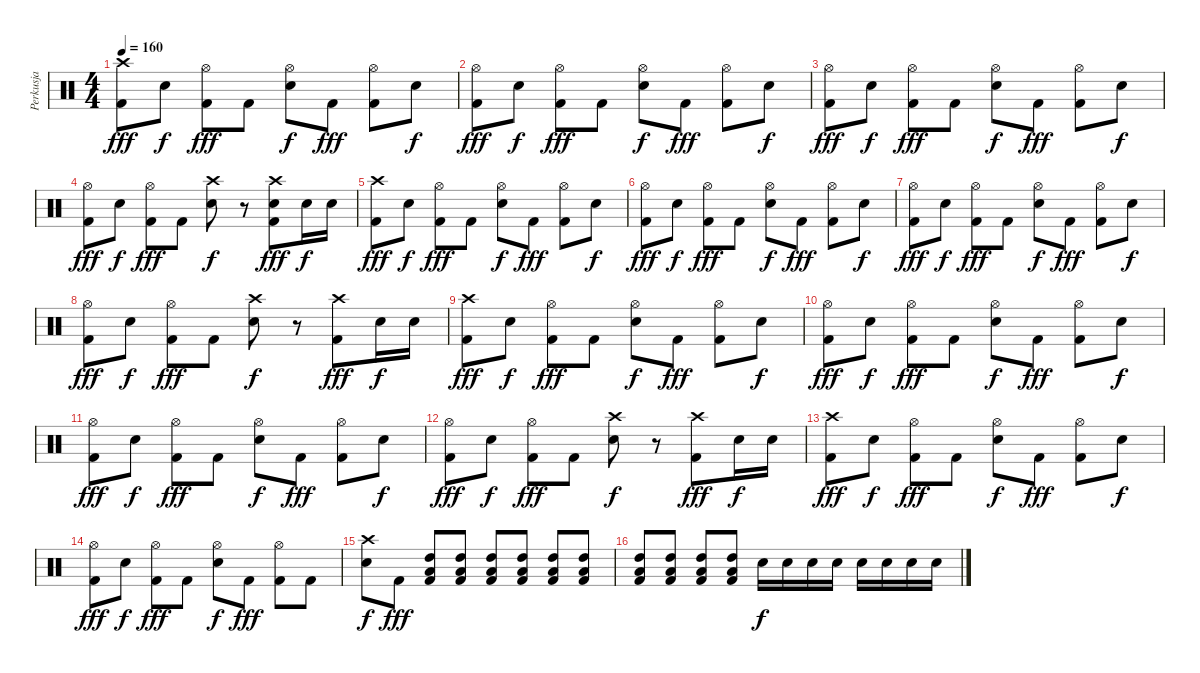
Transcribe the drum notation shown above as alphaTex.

\track ("Perkusja" "Perkusja") {instrument percussion}
\staff {score}
\articulation defaults
\ts (4 4)
\tempo 160
\clef neutral
\ks c
("Crash high (hit)" "Kick (hit) 2").8{dy fff} "Electric Snare (hit)".8{dy f} ("Hi-Hat (open)" "Kick (hit) 2").8{dy fff} "Kick (hit) 2".8 ("Hi-Hat (open)" "Electric Snare (hit)").8{dy f} "Kick (hit) 2".8{dy fff} ("Hi-Hat (open)" "Kick (hit) 2").8 "Electric Snare (hit)".8{dy f} |
("Hi-Hat (open)" "Kick (hit) 2").8{dy fff} "Electric Snare (hit)".8{dy f} ("Hi-Hat (open)" "Kick (hit) 2").8{dy fff} "Kick (hit) 2".8 ("Hi-Hat (open)" "Electric Snare (hit)").8{dy f} "Kick (hit) 2".8{dy fff} ("Hi-Hat (open)" "Kick (hit) 2").8 "Electric Snare (hit)".8{dy f} |
("Hi-Hat (open)" "Kick (hit) 2").8{dy fff} "Electric Snare (hit)".8{dy f} ("Hi-Hat (open)" "Kick (hit) 2").8{dy fff} "Kick (hit) 2".8 ("Hi-Hat (open)" "Electric Snare (hit)").8{dy f} "Kick (hit) 2".8{dy fff} ("Hi-Hat (open)" "Kick (hit) 2").8 "Electric Snare (hit)".8{dy f} |
("Hi-Hat (open)" "Kick (hit) 2").8{dy fff} "Electric Snare (hit)".8{dy f} ("Hi-Hat (open)" "Kick (hit) 2").8{dy fff} "Kick (hit) 2".8 ("Crash high (hit)" "Electric Snare (hit)").8{dy f} r.8 ("Crash high (hit)" "Electric Snare (hit)" "Kick (hit) 2").8{dy fff} "Electric Snare (hit)".16{dy f} "Electric Snare (hit)".16 |
("Crash high (hit)" "Kick (hit) 2").8{dy fff} "Electric Snare (hit)".8{dy f} ("Hi-Hat (open)" "Kick (hit) 2").8{dy fff} "Kick (hit) 2".8 ("Hi-Hat (open)" "Electric Snare (hit)").8{dy f} "Kick (hit) 2".8{dy fff} ("Hi-Hat (open)" "Kick (hit) 2").8 "Electric Snare (hit)".8{dy f} |
("Hi-Hat (open)" "Kick (hit) 2").8{dy fff} "Electric Snare (hit)".8{dy f} ("Hi-Hat (open)" "Kick (hit) 2").8{dy fff} "Kick (hit) 2".8 ("Hi-Hat (open)" "Electric Snare (hit)").8{dy f} "Kick (hit) 2".8{dy fff} ("Hi-Hat (open)" "Kick (hit) 2").8 "Electric Snare (hit)".8{dy f} |
("Hi-Hat (open)" "Kick (hit) 2").8{dy fff} "Electric Snare (hit)".8{dy f} ("Hi-Hat (open)" "Kick (hit) 2").8{dy fff} "Kick (hit) 2".8 ("Hi-Hat (open)" "Electric Snare (hit)").8{dy f} "Kick (hit) 2".8{dy fff} ("Hi-Hat (open)" "Kick (hit) 2").8 "Electric Snare (hit)".8{dy f} |
("Hi-Hat (open)" "Kick (hit) 2").8{dy fff} "Electric Snare (hit)".8{dy f} ("Hi-Hat (open)" "Kick (hit) 2").8{dy fff} "Kick (hit) 2".8 ("Crash high (hit)" "Electric Snare (hit)").8{dy f} r.8 ("Crash high (hit)" "Kick (hit) 2").8{dy fff} "Electric Snare (hit)".16{dy f} "Electric Snare (hit)".16 |
("Crash high (hit)" "Kick (hit) 2").8{dy fff} "Electric Snare (hit)".8{dy f} ("Hi-Hat (open)" "Kick (hit) 2").8{dy fff} "Kick (hit) 2".8 ("Hi-Hat (open)" "Electric Snare (hit)").8{dy f} "Kick (hit) 2".8{dy fff} ("Hi-Hat (open)" "Kick (hit) 2").8 "Electric Snare (hit)".8{dy f} |
("Hi-Hat (open)" "Kick (hit) 2").8{dy fff} "Electric Snare (hit)".8{dy f} ("Hi-Hat (open)" "Kick (hit) 2").8{dy fff} "Kick (hit) 2".8 ("Hi-Hat (open)" "Electric Snare (hit)").8{dy f} "Kick (hit) 2".8{dy fff} ("Hi-Hat (open)" "Kick (hit) 2").8 "Electric Snare (hit)".8{dy f} |
("Hi-Hat (open)" "Kick (hit) 2").8{dy fff} "Electric Snare (hit)".8{dy f} ("Hi-Hat (open)" "Kick (hit) 2").8{dy fff} "Kick (hit) 2".8 ("Hi-Hat (open)" "Electric Snare (hit)").8{dy f} "Kick (hit) 2".8{dy fff} ("Hi-Hat (open)" "Kick (hit) 2").8 "Electric Snare (hit)".8{dy f} |
("Hi-Hat (open)" "Kick (hit) 2").8{dy fff} "Electric Snare (hit)".8{dy f} ("Hi-Hat (open)" "Kick (hit) 2").8{dy fff} "Kick (hit) 2".8 ("Crash high (hit)" "Electric Snare (hit)").8{dy f} r.8 ("Crash high (hit)" "Kick (hit) 2").8{dy fff} "Electric Snare (hit)".16{dy f} "Electric Snare (hit)".16 |
("Crash high (hit)" "Kick (hit) 2").8{dy fff} "Electric Snare (hit)".8{dy f} ("Hi-Hat (open)" "Kick (hit) 2").8{dy fff} "Kick (hit) 2".8 ("Hi-Hat (open)" "Electric Snare (hit)").8{dy f} "Kick (hit) 2".8{dy fff} ("Hi-Hat (open)" "Kick (hit) 2").8 "Electric Snare (hit)".8{dy f} |
("Hi-Hat (open)" "Kick (hit) 2").8{dy fff} "Electric Snare (hit)".8{dy f} ("Hi-Hat (open)" "Kick (hit) 2").8{dy fff} "Kick (hit) 2".8 ("Hi-Hat (open)" "Electric Snare (hit)").8{dy f} "Kick (hit) 2".8{dy fff} ("Hi-Hat (open)" "Kick (hit) 2").8 "Kick (hit) 2".8 |
("Crash high (hit)" "Electric Snare (hit)").8{dy f} "Kick (hit) 2".8{dy fff} ("High Tom (hit)" "Low Tom (hit)" "Kick (hit) 2").8 ("High Tom (hit)" "Low Tom (hit)" "Kick (hit) 2").8 ("High Tom (hit)" "Low Tom (hit)" "Kick (hit) 2").8 ("High Tom (hit)" "Low Tom (hit)" "Kick (hit) 2").8 ("High Tom (hit)" "Low Tom (hit)" "Kick (hit) 2").8 ("High Tom (hit)" "Low Tom (hit)" "Kick (hit) 2").8 |
("High Tom (hit)" "Low Tom (hit)" "Kick (hit) 2").8 ("High Tom (hit)" "Low Tom (hit)" "Kick (hit) 2").8 ("High Tom (hit)" "Low Tom (hit)" "Kick (hit) 2").8 ("High Tom (hit)" "Low Tom (hit)" "Kick (hit) 2").8 "Electric Snare (hit)".16{dy f} "Electric Snare (hit)".16 "Electric Snare (hit)".16 "Electric Snare (hit)".16 "Electric Snare (hit)".16 "Electric Snare (hit)".16 "Electric Snare (hit)".16 "Electric Snare (hit)".16
